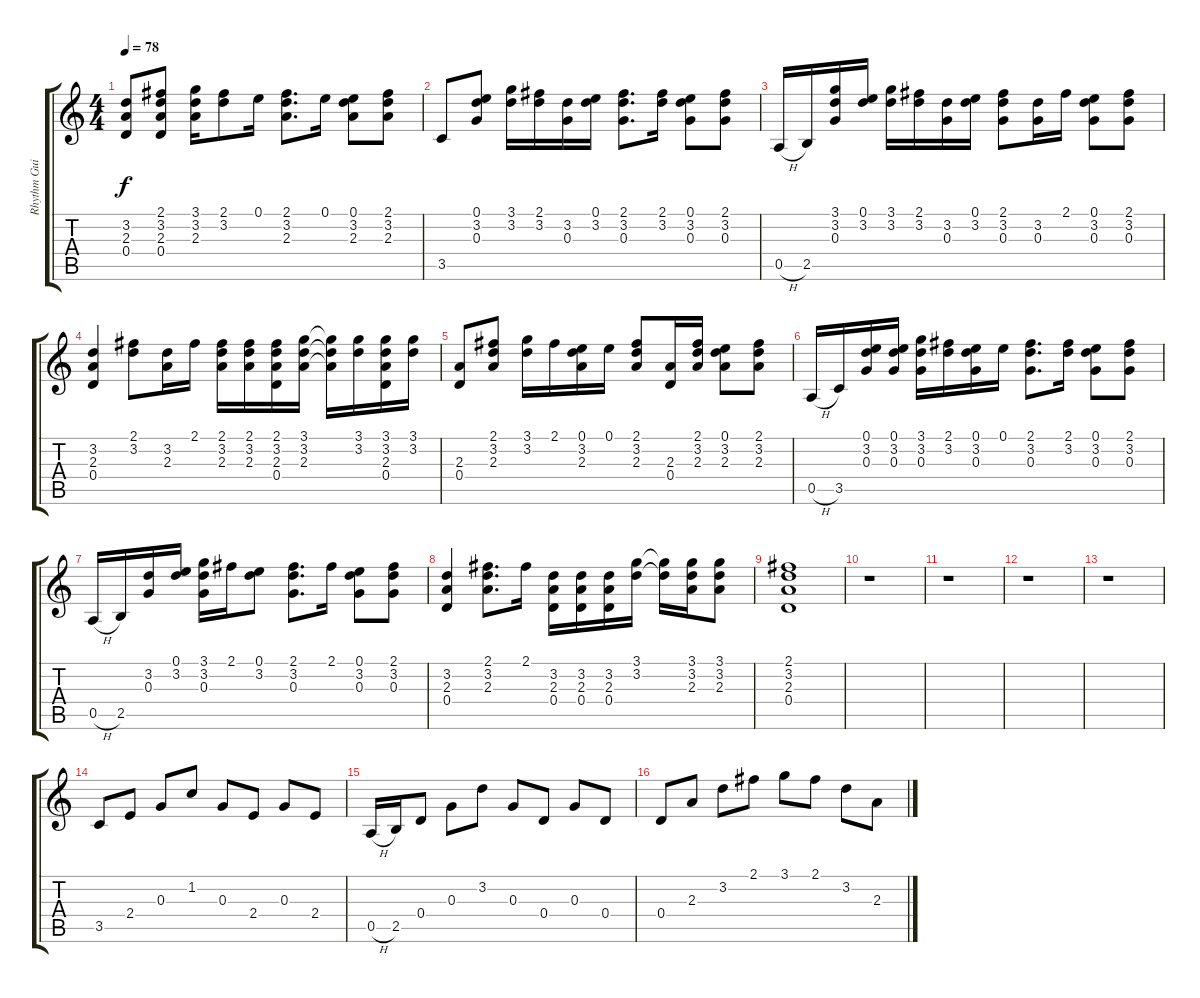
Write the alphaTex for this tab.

\track ("Rhythm Guitar" "Rhythm Gui") {instrument electricguitarclean}
\staff {score tabs}
\tuning (E4 B3 G3 D3 A2 E2) {hide}
\ts (4 4)
\tempo 78
\clef g2
\ks c
(3.2 2.3 0.4).8{dy f instrument electricguitarclean} (2.1 3.2 2.3 0.4).8 (3.1 3.2 2.3).16 (2.1 3.2).8 0.1.16 (2.1 3.2 2.3).8{d} 0.1.16 (0.1 3.2 2.3).8 (2.1 3.2 2.3).8 |
3.5.8 (0.1 3.2 0.3).8 (3.1 3.2).16 (2.1 3.2).16 (3.2 0.3).16 (0.1 3.2).16 (2.1 3.2 0.3).8{d} (2.1 3.2).16 (0.1 3.2 0.3).8 (2.1 3.2 0.3).8 |
0.5{h}.16 2.5.16 (3.1 3.2 0.3).16 (0.1 3.2).16 (3.1 3.2).16 (2.1 3.2).16 (3.2 0.3).16 (0.1 3.2).16 (2.1 3.2 0.3).8 (3.2 0.3).16 2.1.16 (0.1 3.2 0.3).8 (2.1 3.2 0.3).8 |
(3.2 2.3 0.4).4 (2.1 3.2).8 (3.2 2.3).16 2.1.16 (2.1 3.2 2.3).16 (2.1 3.2 2.3).16 (2.1 3.2 2.3 0.4).16 (3.1 3.2 2.3).16 (3.1{t} 3.2{t} 2.3{t}).16 (3.1 3.2).16 (3.1 3.2 2.3 0.4).16 (3.1 3.2).16 |
(2.3 0.4).8 (2.1 3.2 2.3).8 (3.1 3.2).16 2.1.16 (0.1 3.2 2.3).16 0.1.16 (2.1 3.2 2.3).8 (2.3 0.4).16 (2.1 3.2 2.3).16 (0.1 3.2 2.3).8 (2.1 3.2 2.3).8 |
0.5{h}.16 3.5.16 (0.1 3.2 0.3).16 (0.1 3.2 0.3).16 (3.1 3.2 0.3).16 (2.1 3.2).16 (0.1 3.2 0.3).16 0.1.16 (2.1 3.2 0.3).8{d} (2.1 3.2).16 (0.1 3.2 0.3).8 (2.1 3.2 0.3).8 |
0.5{h}.16 2.5.16 (3.2 0.3).16 (0.1 3.2).16 (3.1 3.2 0.3).16 2.1.16 (0.1 3.2).8 (2.1 3.2 0.3).8{d} 2.1.16 (0.1 3.2 0.3).8 (2.1 3.2 0.3).8 |
(3.2 2.3 0.4).4 (2.1 3.2 2.3).8{d} 2.1.16 (3.2 2.3 0.4).16 (3.2 2.3 0.4).16 (3.2 2.3 0.4).16 (3.1 3.2).16 (3.1{t} 3.2{t}).16 (3.1 3.2 2.3).16 (3.1 3.2 2.3).8 |
(2.1 3.2 2.3 0.4).1 |
r.1 |
r.1 |
r.1 |
r.1 |
3.5.8 2.4.8 0.3.8 1.2.8 0.3.8 2.4.8 0.3.8 2.4.8 |
0.5{h}.16 2.5.16 0.4.8 0.3.8 3.2.8 0.3.8 0.4.8 0.3.8 0.4.8 |
0.4.8 2.3.8 3.2.8 2.1.8 3.1.8 2.1.8 3.2.8 2.3.8
